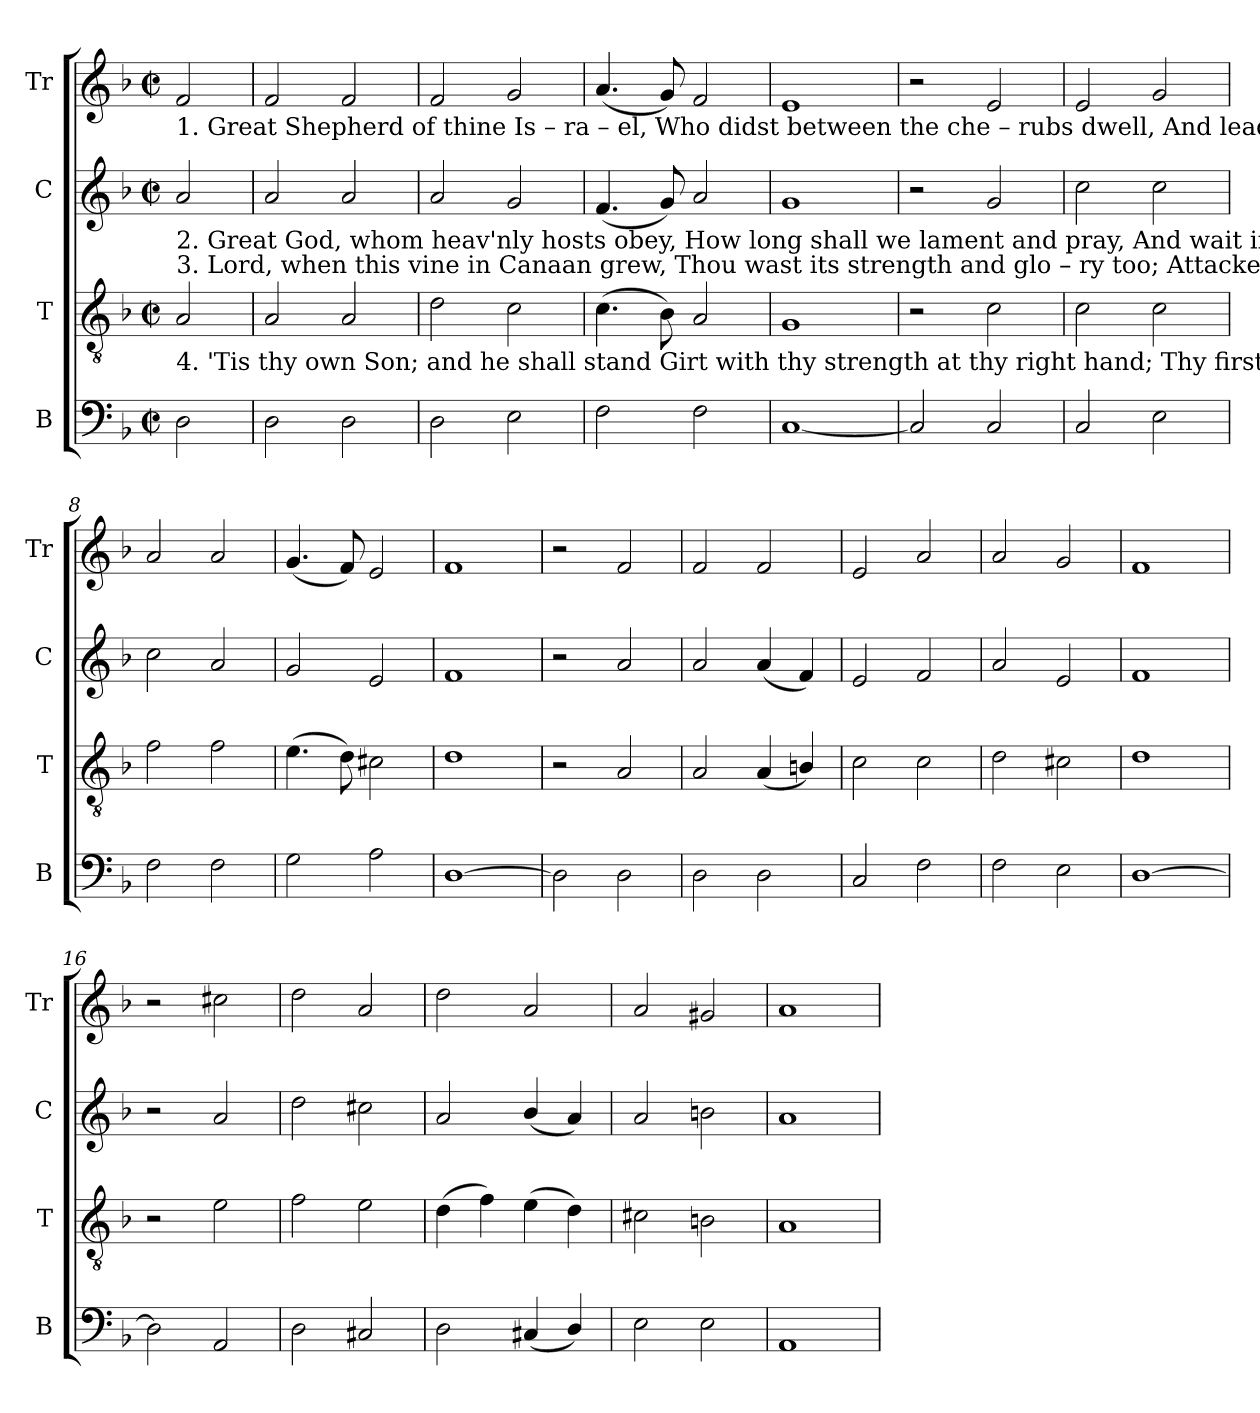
**kern	**kern	**kern	**kern
*part4	*part3	*part2	*part1
*staff4	*staff3	*staff2	*staff1
*I"B	*I"T	*I"C	*I"Tr
*I'B	*I'T	*I'C	*I'Tr
*clefF4	*clefGv2	*clefG2	*clefG2
*k[b-]	*k[b-]	*k[b-]	*k[b-]
*M2/2	*M2/2	*M2/2	*M2/2
*met(c|)	*met(c|)	*met(c|)	*met(c|)
*MM160	*MM160	*MM160	*MM160
=1	=1	=1	=1
!	!	!	!LO:TX:b:t=1. Great Shepherd of thine Is – ra  –  el,        Who  didst between the  che  –  rubs  dwell,     And  lead   the     tribes, thy   chosen  sheep,      Safe through the  desert        and  the deep;
!	!	!LO:TX:b:t=2. Great God, whom heav'nly hosts obey,     How  long  shall  we  lament       and   pray,      And  wait    in        vain   thy  kind  re – turn?     How  long  shall  thy    fierce    anger   burn?	!
!	!	!LO:TX:b:t=3. Lord, when this vine in Canaan  grew,      Thou wast  its strength and glo –  ry    too;       Attacked     in        vain    by   all    its   foes,       Till   the  fair  Branch  of      promise  rose&colon;	!
!	!LO:TX:b:t=4. 'Tis  thy  own Son; and he shall stand       Girt  with thy strength  at  thy       right   hand;         Thy  first–born     Son, adorned and blest     With power and grace  a    –   bove the rest.	!	!
2D!\	2A!/	2a!/	2f!/
=2	=2	=2	=2
2D!\	2A!/	2a!/	2f!/
2D!\	2A!/	2a!/	2f!/
=3	=3	=3	=3
2D!\	2d!\	2a!/	2f!/
2E!\	2c!\	2g!/	2g!/
=4	=4	=4	=4
2F!\	(>4.c!\	(<4.f!/	(<4.a!/
.	8B-!\)	8g!/)	8g!/)
2F!\	2A!/	2a!/	2f!/
=5	=5	=5	=5
[1C!	1G!	1g!	1e!
=6	=6	=6	=6
2C!/]	2r	2r	2r
2C!/	2c!\	2g!/	2e!/
=7	=7	=7	=7
2C!/	2c!\	2cc!\	2e!/
2E!\	2c!\	2cc!\	2g!/
=8	=8	=8	=8
2F!\	2f!\	2cc!\	2a!/
2F!\	2f!\	2a!/	2a!/
=9	=9	=9	=9
2G!\	(>4.e!\	2g!/	(<4.g!/
.	8d!\)	.	8f!/)
2A!\	2c#X!\	2e!/	2e!/
=10	=10	=10	=10
[1D!	1d!	1f!	1f!
=11	=11	=11	=11
2D!\]	2r	2r	2r
2D!\	2A!/	2a!/	2f!/
=12	=12	=12	=12
2D!\	2A!/	2a!/	2f!/
2D!\	(<4A!/	(<4a!/	2f!/
.	4Bn!/)	4f!/)	.
=13	=13	=13	=13
2C!/	2c!\	2e!/	2e!/
2F!\	2c!\	2f!/	2a!/
=14	=14	=14	=14
2F!\	2d!\	2a!/	2a!/
2E!\	2c#X!\	2e!/	2g!/
=15	=15	=15	=15
[1D!	1d!	1f!	1f!
=16	=16	=16	=16
2D!\]	2r	2r	2r
2AA!/	2e!\	2a!/	2cc#X!\
=17	=17	=17	=17
2D!\	2f!\	2dd!\	2dd!\
2C#X!/	2e!\	2cc#X!\	2a!/
=18	=18	=18	=18
2D!\	(>4d!\	2a!/	2dd!\
.	4f!\)	.	.
(<4C#X!/	(>4e!\	(<4b-!/	2a!/
4D!/)	4d!\)	4a!/)	.
=19	=19	=19	=19
2E!\	2c#X!\	2a!/	2a!/
2E!\	2Bn!\	2bn!\	2g#X!/
=20	=20	=20	=20
1AA!	1A!	1a!	1a!
=	=	=	=
*-	*-	*-	*-
